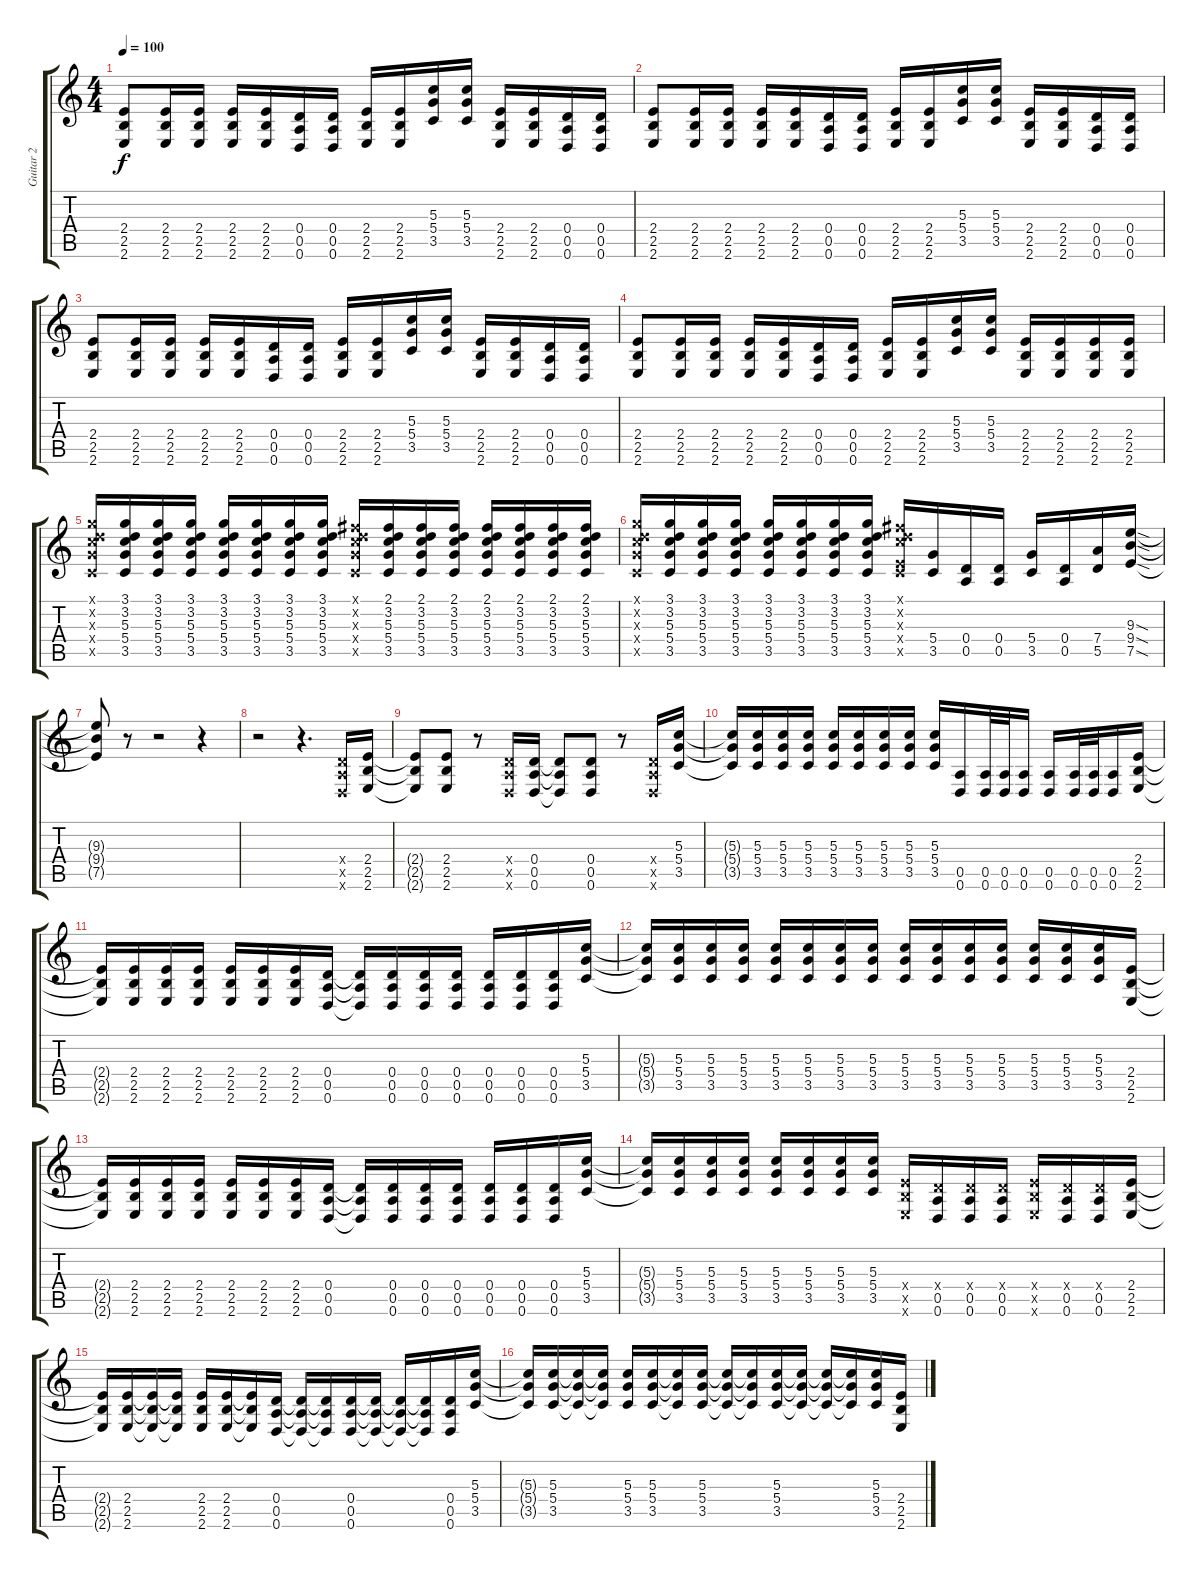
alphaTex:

\track ("Guitar 2" "Guitar 2") {instrument overdrivenguitar}
\staff {score tabs}
\tuning (E4 B3 G3 D3 A2 D2) {hide}
\ts (4 4)
\tempo 100
\clef g2
\ks c
(2.4 2.5 2.6).8{dy f} (2.4 2.5 2.6).16 (2.4 2.5 2.6).16 (2.4 2.5 2.6).16 (2.4 2.5 2.6).16 (0.4 0.5 0.6).16 (0.4 0.5 0.6).16 (2.4 2.5 2.6).16 (2.4 2.5 2.6).16 (5.3 5.4 3.5).16 (5.3 5.4 3.5).16 (2.4 2.5 2.6).16 (2.4 2.5 2.6).16 (0.4 0.5 0.6).16 (0.4 0.5 0.6).16 |
(2.4 2.5 2.6).8 (2.4 2.5 2.6).16 (2.4 2.5 2.6).16 (2.4 2.5 2.6).16 (2.4 2.5 2.6).16 (0.4 0.5 0.6).16 (0.4 0.5 0.6).16 (2.4 2.5 2.6).16 (2.4 2.5 2.6).16 (5.3 5.4 3.5).16 (5.3 5.4 3.5).16 (2.4 2.5 2.6).16 (2.4 2.5 2.6).16 (0.4 0.5 0.6).16 (0.4 0.5 0.6).16 |
(2.4 2.5 2.6).8 (2.4 2.5 2.6).16 (2.4 2.5 2.6).16 (2.4 2.5 2.6).16 (2.4 2.5 2.6).16 (0.4 0.5 0.6).16 (0.4 0.5 0.6).16 (2.4 2.5 2.6).16 (2.4 2.5 2.6).16 (5.3 5.4 3.5).16 (5.3 5.4 3.5).16 (2.4 2.5 2.6).16 (2.4 2.5 2.6).16 (0.4 0.5 0.6).16 (0.4 0.5 0.6).16 |
(2.4 2.5 2.6).8 (2.4 2.5 2.6).16 (2.4 2.5 2.6).16 (2.4 2.5 2.6).16 (2.4 2.5 2.6).16 (0.4 0.5 0.6).16 (0.4 0.5 0.6).16 (2.4 2.5 2.6).16 (2.4 2.5 2.6).16 (5.3 5.4 3.5).16 (5.3 5.4 3.5).16 (2.4 2.5 2.6).16 (2.4 2.5 2.6).16 (2.4 2.5 2.6).16 (2.4 2.5 2.6).16 |
(3.1{x} 3.2{x} 5.3{x} 5.4{x} 3.5{x}).16 (3.1 3.2 5.3 5.4 3.5).16 (3.1 3.2 5.3 5.4 3.5).16 (3.1 3.2 5.3 5.4 3.5).16 (3.1 3.2 5.3 5.4 3.5).16 (3.1 3.2 5.3 5.4 3.5).16 (3.1 3.2 5.3 5.4 3.5).16 (3.1 3.2 5.3 5.4 3.5).16 (2.1{x} 3.2{x} 5.3{x} 5.4{x} 3.5{x}).16 (2.1 3.2 5.3 5.4 3.5).16 (2.1 3.2 5.3 5.4 3.5).16 (2.1 3.2 5.3 5.4 3.5).16 (2.1 3.2 5.3 5.4 3.5).16 (2.1 3.2 5.3 5.4 3.5).16 (2.1 3.2 5.3 5.4 3.5).16 (2.1 3.2 5.3 5.4 3.5).16 |
(3.1{x} 3.2{x} 5.3{x} 5.4{x} 3.5{x}).16 (3.1 3.2 5.3 5.4 3.5).16 (3.1 3.2 5.3 5.4 3.5).16 (3.1 3.2 5.3 5.4 3.5).16 (3.1 3.2 5.3 5.4 3.5).16 (3.1 3.2 5.3 5.4 3.5).16 (3.1 3.2 5.3 5.4 3.5).16 (3.1 3.2 5.3 5.4 3.5).16 (2.1{x} 3.2{x} 5.3{x} 2.4{x} 3.5{x}).16 (5.4 3.5).16 (0.4 0.5).16 (0.4 0.5).16 (5.4 3.5).16 (0.4 0.5).16 (7.4 5.5).16 (9.3{sod} 9.4{sod} 7.5{sod}).16 |
(9.3{t} 9.4{t} 7.5{t}).8 r.8 r.2 r.4 |
r.2 r.4{d} (0.4{x} 0.5{x} 0.6{x}).16 (2.4 2.5 2.6).16 |
(2.4{t} 2.5{t} 2.6{t}).8 (2.4 2.5 2.6).8 r.8 (0.4{x} 0.5{x} 0.6{x}).16 (0.4 0.5 0.6).16 (0.4{t} 0.5{t} 0.6{t}).8 (0.4 0.5 0.6).8 r.8 (0.4{x} 0.5{x} 0.6{x}).16 (5.3 5.4 3.5).16 |
(5.3{t} 5.4{t} 3.5{t}).16 (5.3 5.4 3.5).16 (5.3 5.4 3.5).16 (5.3 5.4 3.5).16 (5.3 5.4 3.5).16 (5.3 5.4 3.5).16 (5.3 5.4 3.5).16 (5.3 5.4 3.5).16 (5.3 5.4 3.5).16 (0.5 0.6).16 (0.5 0.6).32 (0.5 0.6).32 (0.5 0.6).16 (0.5 0.6).16 (0.5 0.6).32 (0.5 0.6).32 (0.5 0.6).16 (2.4 2.5 2.6).16 |
(2.4{t} 2.5{t} 2.6{t}).16 (2.4 2.5 2.6).16 (2.4 2.5 2.6).16 (2.4 2.5 2.6).16 (2.4 2.5 2.6).16 (2.4 2.5 2.6).16 (2.4 2.5 2.6).16 (0.4 0.5 0.6).16 (0.4{t} 0.5{t} 0.6{t}).16 (0.4 0.5 0.6).16 (0.4 0.5 0.6).16 (0.4 0.5 0.6).16 (0.4 0.5 0.6).16 (0.4 0.5 0.6).16 (0.4 0.5 0.6).16 (5.3 5.4 3.5).16 |
(5.3{t} 5.4{t} 3.5{t}).16 (5.3 5.4 3.5).16 (5.3 5.4 3.5).16 (5.3 5.4 3.5).16 (5.3 5.4 3.5).16 (5.3 5.4 3.5).16 (5.3 5.4 3.5).16 (5.3 5.4 3.5).16 (5.3 5.4 3.5).16 (5.3 5.4 3.5).16 (5.3 5.4 3.5).16 (5.3 5.4 3.5).16 (5.3 5.4 3.5).16 (5.3 5.4 3.5).16 (5.3 5.4 3.5).16 (2.4 2.5 2.6).16 |
(2.4{t} 2.5{t} 2.6{t}).16 (2.4 2.5 2.6).16 (2.4 2.5 2.6).16 (2.4 2.5 2.6).16 (2.4 2.5 2.6).16 (2.4 2.5 2.6).16 (2.4 2.5 2.6).16 (0.4 0.5 0.6).16 (0.4{t} 0.5{t} 0.6{t}).16 (0.4 0.5 0.6).16 (0.4 0.5 0.6).16 (0.4 0.5 0.6).16 (0.4 0.5 0.6).16 (0.4 0.5 0.6).16 (0.4 0.5 0.6).16 (5.3 5.4 3.5).16 |
(5.3{t} 5.4{t} 3.5{t}).16 (5.3 5.4 3.5).16 (5.3 5.4 3.5).16 (5.3 5.4 3.5).16 (5.3 5.4 3.5).16 (5.3 5.4 3.5).16 (5.3 5.4 3.5).16 (5.3 5.4 3.5).16 (2.4{x} 2.5{x} 2.6{x}).16 (0.4{x} 0.5 0.6).16 (0.4{x} 0.5 0.6).16 (0.4{x} 0.5 0.6).16 (2.4{x} 2.5{x} 2.6{x}).16 (0.4{x} 0.5 0.6).16 (0.4{x} 0.5 0.6).16 (2.4 2.5 2.6).16 |
(2.4{t} 2.5{t} 2.6{t}).16 (2.4 2.5 2.6).16 (2.4{t} 2.5{t} 2.6{t}).16 (2.4{t} 2.5{t} 2.6{t}).16 (2.4 2.5 2.6).16 (2.4 2.5 2.6).16 (2.4{t} 2.5{t} 2.6{t}).16 (0.4 0.5 0.6).16 (0.4{t} 0.5{t} 0.6{t}).16 (0.4{t} 0.5{t} 0.6{t}).16 (0.4 0.5 0.6).16 (0.4{t} 0.5{t} 0.6{t}).16 (0.4{t} 0.5{t} 0.6{t}).16 (0.4{t} 0.5{t} 0.6{t}).16 (0.4 0.5 0.6).16 (5.3 5.4 3.5).16 |
(5.3{t} 5.4{t} 3.5{t}).16 (5.3 5.4 3.5).16 (5.3{t} 5.4{t} 3.5{t}).16 (5.3{t} 5.4{t} 3.5{t}).16 (5.3 5.4 3.5).16 (5.3 5.4 3.5).16 (5.3{t} 5.4{t} 3.5{t}).16 (5.3 5.4 3.5).16 (5.3{t} 5.4{t} 3.5{t}).16 (5.3{t} 5.4{t} 3.5{t}).16 (5.3 5.4 3.5).16 (5.3{t} 5.4{t} 3.5{t}).16 (5.3{t} 5.4{t} 3.5{t}).16 (5.3{t} 5.4{t} 3.5{t}).16 (5.3 5.4 3.5).16 (2.4 2.5 2.6).16
